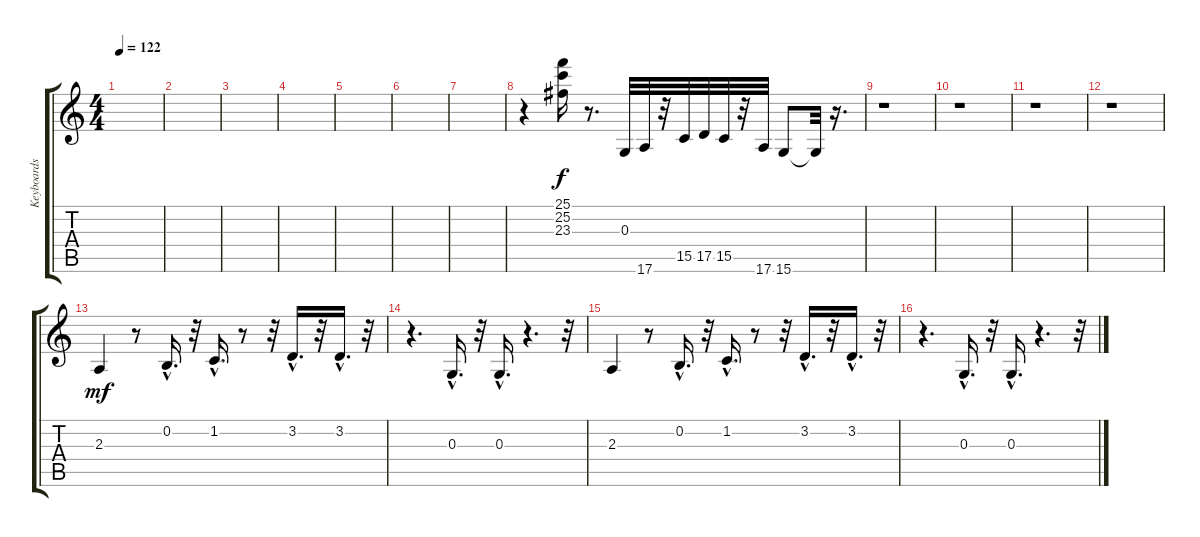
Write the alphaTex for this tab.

\track ("Keyboards" "Keyboards") {instrument pad3polysynth}
\staff {score tabs}
\tuning (E4 B3 G3 D3 A2 E2) {hide}
\ts (4 4)
\tempo 122
\clef g2
\ks c
|
|
|
|
|
|
|
r.4 (25.1 25.2 23.3).16{volume 11} r.8{d} 0.3.32 17.6.32 r.32 15.5.32 17.5.32 15.5.32 r.32 17.6.32 15.6.8 15.6{t}.32 r.16{d} |
r.1 |
r.1 |
r.1 |
r.1 |
2.3.4{dy mf} r.8 0.2{hac}.16{d} r.32 1.2{hac}.16{d} r.8 r.32 3.2{hac}.16{d} r.32 3.2{hac}.16{d} r.32 |
r.4{d} 0.3{hac}.16{d} r.32 0.3{hac}.16{d} r.4{d} r.32 |
2.3.4 r.8 0.2{hac}.16{d} r.32 1.2{hac}.16{d} r.8 r.32 3.2{hac}.16{d} r.32 3.2{hac}.16{d} r.32 |
r.4{d} 0.3{hac}.16{d} r.32 0.3{hac}.16{d} r.4{d} r.32
